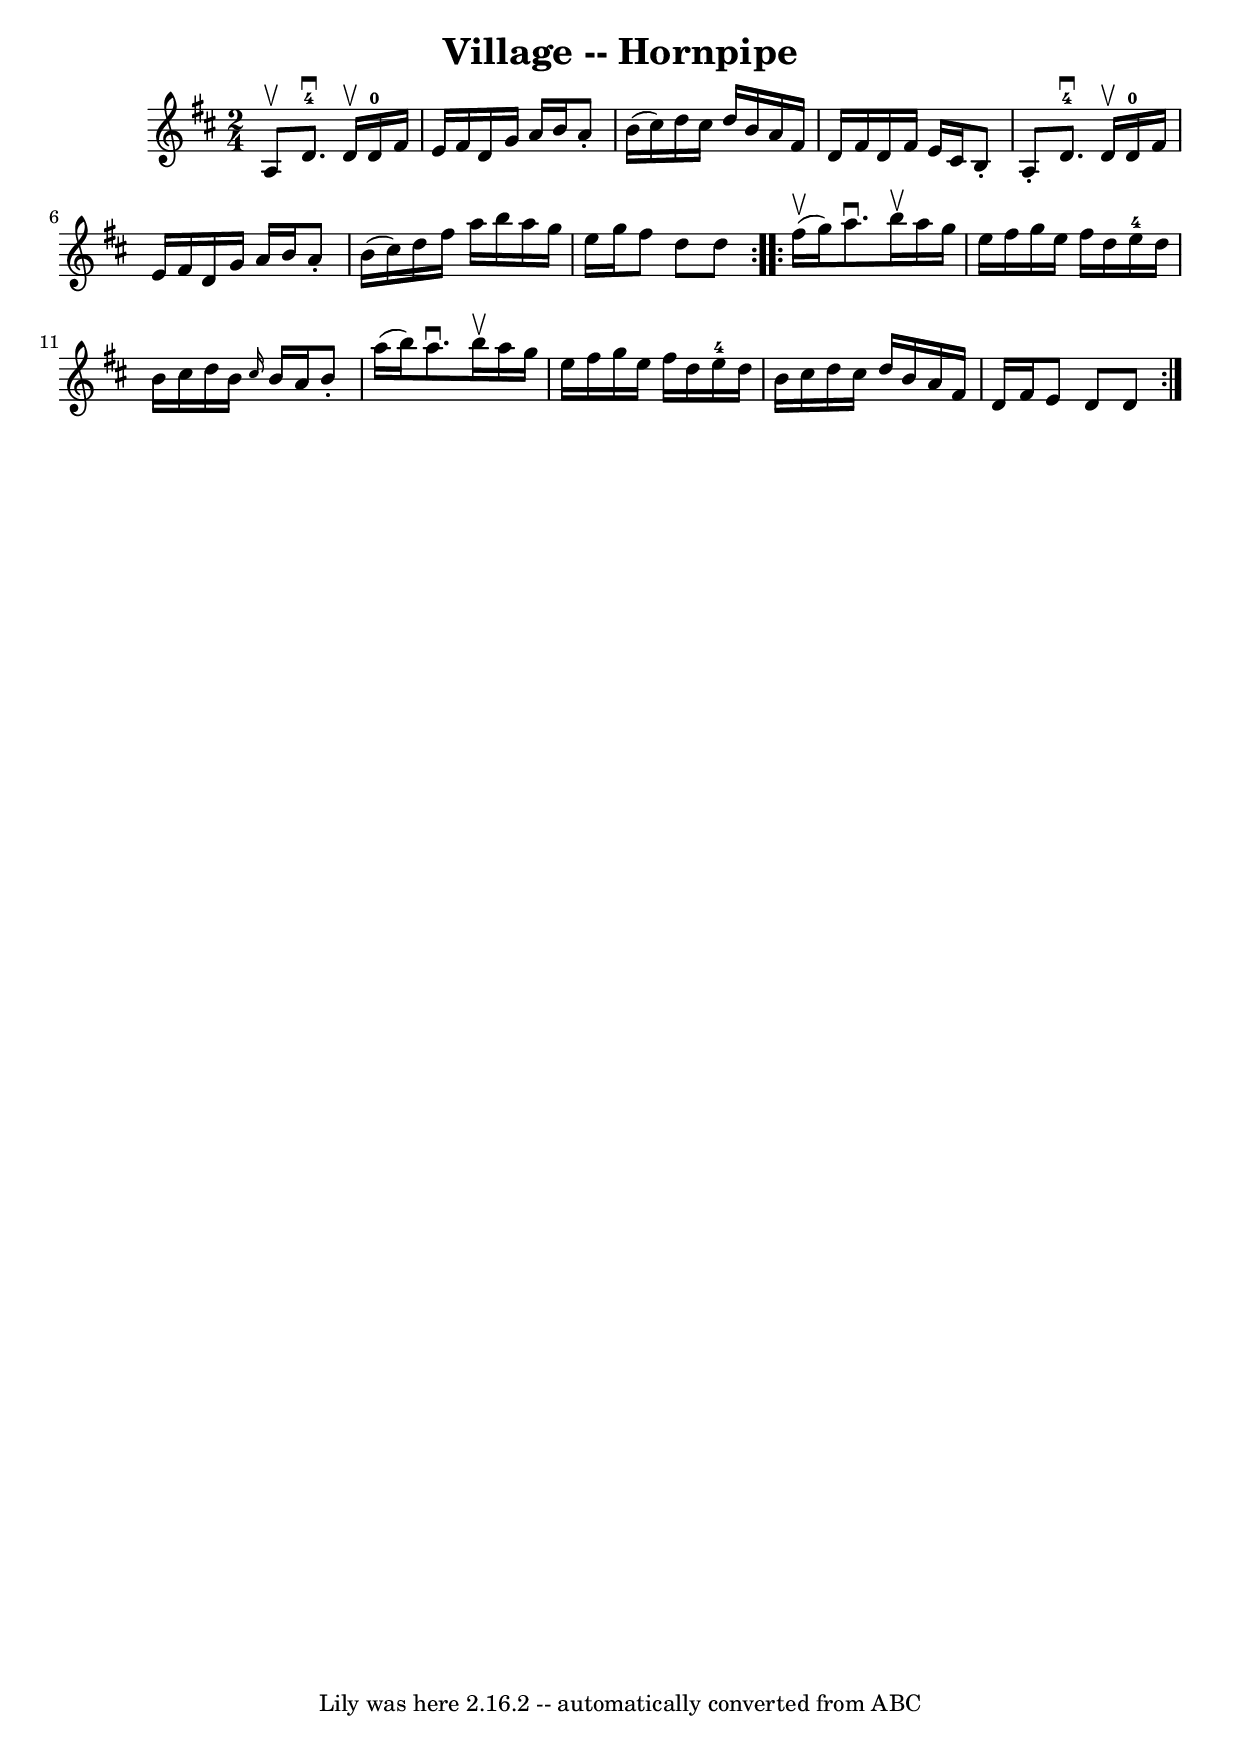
\version "2.16.2"
\include "Mammoth.ily"
\header {
  %% book = "Cole's 1000 Fiddle Tunes"
  crossRefNumber = "1"
  footnotes = ""
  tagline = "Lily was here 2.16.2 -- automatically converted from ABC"
  title = "Village -- Hornpipe"

}
voicedefault =  {



  \repeat volta 2 {

    \time 2/4 
    \key d \major
 a8^\upbow |
    d'8.-4^\downbow d'16 
    ^\upbow d'16-0 fis'16 e'16 fis'16  |
    d'16 g'16    
    a'16 b'16 a'8 -. b'16 (cis''16) |
    d''16 cis''16    
    d''16 b'16 a'16 fis'16 d'16 fis'16  |
    d'16 fis'16    
    e'16 cis'16 b8 -. a8 -. |
    d'8.-4^\downbow d'16 
    ^\upbow d'16-0 fis'16 e'16 fis'16  |
    d'16 g'16    
    a'16 b'16 a'8 -. b'16 (cis''16) |
    d''16 fis''16    
    a''16 b''16 a''16 g''16 e''16 g''16  |
    fis''8 d''8   
    d''8  
  }     
  \repeat volta 2 {
    fis''16 (^\upbow g''16) |
    
    a''8.^\downbow b''16^\upbow a''16 g''16 e''16 fis''16  |
    
    g''16 e''16 fis''16 d''16 e''16-4 d''16 b'16 cis''16  
    |
    d''16 b'16  \grace { cis''16  
		       } b'16 a'16 b'8 -.   
    a''16 (b''16) |
    a''8.^\downbow b''16^\upbow a''16    
    g''16 e''16 fis''16  |
    g''16 e''16 fis''16 d''16      
    e''16-4 d''16 b'16 cis''16  |
    d''16 cis''16 d''16    
    b'16 a'16 fis'16 d'16 fis'16  |
    e'8 d'8 d'8  
  }   

}

\score{
  <<

    \context Staff="default"
    {
      \voicedefault 
      
    }

  >>
  \layout {
    
  }
  \midi {
  }

}
